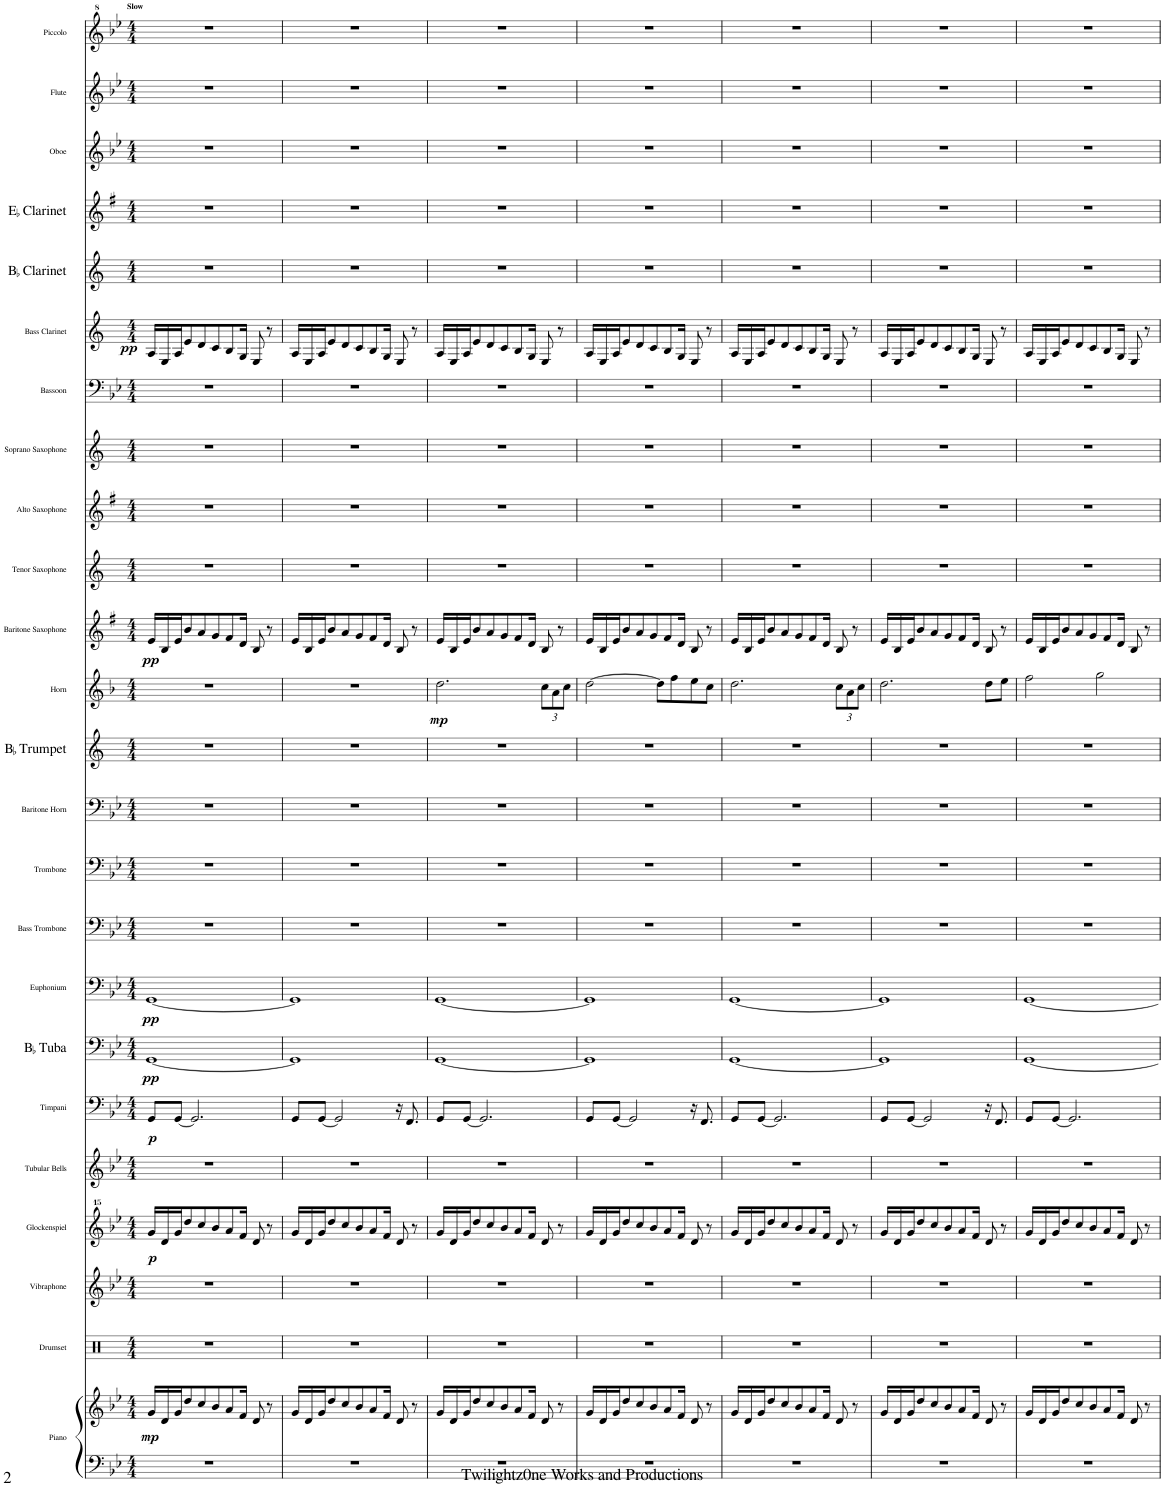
**kern	**kern	**dynam	**kern	**kern	**kern	**dynam	**kern	**kern	**dynam	**kern	**dynam	**kern	**dynam	**kern	**kern	**kern	**kern	**kern	**dynam	**kern	**dynam	**kern	**kern	**kern	**kern	**kern	**dynam	**kern	**kern	**kern	**kern	**kern
*part24	*part24	*part24	*part23	*part22	*part21	*part21	*part20	*part19	*part19	*part18	*part18	*part17	*part17	*part16	*part15	*part14	*part13	*part12	*part12	*part11	*part11	*part10	*part9	*part8	*part7	*part6	*part6	*part5	*part4	*part3	*part2	*part1
*staff25	*staff24	*staff24/25	*staff23	*staff22	*staff21	*staff21	*staff20	*staff19	*staff19	*staff18	*staff18	*staff17	*staff17	*staff16	*staff15	*staff14	*staff13	*staff12	*staff12	*staff11	*staff11	*staff10	*staff9	*staff8	*staff7	*staff6	*staff6	*staff5	*staff4	*staff3	*staff2	*staff1
*I"Piano	*	*	*I"Drumset	*I"Vibraphone	*I"Glockenspiel	*	*I"Tubular Bells	*I"Timpani	*	*I"BaccidentalFlat Tuba	*	*I"Euphonium	*	*I"Bass Trombone	*I"Trombone	*I"Baritone Horn	*I"BaccidentalFlat Trumpet	*I"Horn	*	*I"Baritone Saxophone	*	*I"Tenor Saxophone	*I"Alto Saxophone	*I"Soprano Saxophone	*I"Bassoon	*I"Bass Clarinet	*	*I"BaccidentalFlat Clarinet	*I"EaccidentalFlat Clarinet	*I"Oboe	*I"Flute	*I"Piccolo
*I'Pno.	*	*	*I'Drs.	*I'Vib.	*I'Glk.	*	*I'Tu. Be.	*I'Timp.	*	*I'BaccidentalFlat Tu.	*	*I'Eu.	*	*I'B. Trb.	*I'Trb.	*I'Bar. Hn.	*I'BaccidentalFlat Tpt.	*I'Hn.	*	*I'Bar. Sax.	*	*I'T. Sax.	*I'A. Sax.	*I'S. Sax.	*I'Bsn.	*I'B. Cl.	*	*I'BaccidentalFlat Cl.	*I'EaccidentalFlat Cl.	*I'Ob.	*I'Fl.	*I'Picc.
*clefF4	*clefG2	*	*clefX	*clefG2	*clefG^^2	*	*clefG2	*clefF4	*	*clefF4	*	*clefF4	*	*clefF4	*clefF4	*clefF4	*clefG2	*clefG2	*	*clefG2	*	*clefG2	*clefG2	*clefG2	*clefF4	*clefG2	*	*clefG2	*clefG2	*clefG2	*clefG2	*clefG^2
*	*	*	*	*	*	*	*	*	*	*	*	*	*	*	*	*Trd4c7	*Trd1c2	*Trd4c7	*	*Trd12c21	*	*Trd8c14	*Trd5c9	*Trd1c2	*	*Trd8c14	*	*Trd1c2	*Trd-2c-3	*	*	*Trd-7c-12
*k[b-e-]	*k[b-e-]	*	*k[]	*k[b-e-]	*k[b-e-]	*	*k[b-e-]	*k[b-e-]	*	*k[b-e-]	*	*k[b-e-]	*	*k[b-e-]	*k[b-e-]	*k[b-e-]	*k[]	*k[b-]	*	*k[f#]	*	*k[]	*k[f#]	*k[]	*k[b-e-]	*k[]	*	*k[]	*k[f#]	*k[b-e-]	*k[b-e-]	*k[b-e-]
*M4/4	*M4/4	*	*M4/4	*M4/4	*M4/4	*	*M4/4	*M4/4	*	*M4/4	*	*M4/4	*	*M4/4	*M4/4	*M4/4	*M4/4	*M4/4	*	*M4/4	*	*M4/4	*M4/4	*M4/4	*M4/4	*M4/4	*	*M4/4	*M4/4	*M4/4	*M4/4	*M4/4
=1	=1	=1	=1	=1	=1	=1	=1	=1	=1	=1	=1	=1	=1	=1	=1	=1	=1	=1	=1	=1	=1	=1	=1	=1	=1	=1	=1	=1	=1	=1	=1	=1
!	!	!	!	!	!	!	!	!	!	!	!	!	!	!	!	!	!	!	!	!	!	!	!	!	!	!	!	!	!	!	!	!LO:TX:a:B:t=Slow
!	!	!LO:DY:b	!	!	!	!LO:DY:b	!	!	!LO:DY:b	!	!LO:DY:b	!	!LO:DY:b	!	!	!	!	!	!	!	!LO:DY:b	!	!	!	!	!	!LO:DY:b	!	!	!	!	!
1r	16g/LL	mp	1r	1r	16ggg/LL	p	1r	8GG/L	p	[1GG	pp	[1GG	pp	1r	1r	1r	1r	1r	.	16e/LL	pp	1r	1r	1r	1r	16A/LL	pp	1r	1r	1r	1r	1r
.	16d/	.	.	.	16ddd/	.	.	.	.	.	.	.	.	.	.	.	.	.	.	16B/	.	.	.	.	.	16E/	.	.	.	.	.	.
.	16g/J	.	.	.	16ggg/J	.	.	[8GG/J	.	.	.	.	.	.	.	.	.	.	.	16e/J	.	.	.	.	.	16A/J	.	.	.	.	.	.
.	8dd/	.	.	.	8dddd/	.	.	.	.	.	.	.	.	.	.	.	.	.	.	8b/	.	.	.	.	.	8e/	.	.	.	.	.	.
.	.	.	.	.	.	.	.	2.GG/]	.	.	.	.	.	.	.	.	.	.	.	.	.	.	.	.	.	.	.	.	.	.	.	.
.	8cc/	.	.	.	8cccc/	.	.	.	.	.	.	.	.	.	.	.	.	.	.	8a/	.	.	.	.	.	8d/	.	.	.	.	.	.
.	8b-/	.	.	.	8bbb-/	.	.	.	.	.	.	.	.	.	.	.	.	.	.	8g/	.	.	.	.	.	8c/	.	.	.	.	.	.
.	8a/	.	.	.	8aaa/	.	.	.	.	.	.	.	.	.	.	.	.	.	.	8f#/	.	.	.	.	.	8B/	.	.	.	.	.	.
.	16f/Jk	.	.	.	16fff/Jk	.	.	.	.	.	.	.	.	.	.	.	.	.	.	16d/Jk	.	.	.	.	.	16G/Jk	.	.	.	.	.	.
.	8d/	.	.	.	8ddd/	.	.	.	.	.	.	.	.	.	.	.	.	.	.	8B/	.	.	.	.	.	8E/	.	.	.	.	.	.
.	8r	.	.	.	8r	.	.	.	.	.	.	.	.	.	.	.	.	.	.	8r	.	.	.	.	.	8r	.	.	.	.	.	.
=2	=2	=2	=2	=2	=2	=2	=2	=2	=2	=2	=2	=2	=2	=2	=2	=2	=2	=2	=2	=2	=2	=2	=2	=2	=2	=2	=2	=2	=2	=2	=2	=2
1r	16g/LL	.	1r	1r	16ggg/LL	.	1r	8GG/L	.	1GG]	.	1GG]	.	1r	1r	1r	1r	1r	.	16e/LL	.	1r	1r	1r	1r	16A/LL	.	1r	1r	1r	1r	1r
.	16d/	.	.	.	16ddd/	.	.	.	.	.	.	.	.	.	.	.	.	.	.	16B/	.	.	.	.	.	16E/	.	.	.	.	.	.
.	16g/J	.	.	.	16ggg/J	.	.	[8GG/J	.	.	.	.	.	.	.	.	.	.	.	16e/J	.	.	.	.	.	16A/J	.	.	.	.	.	.
.	8dd/	.	.	.	8dddd/	.	.	.	.	.	.	.	.	.	.	.	.	.	.	8b/	.	.	.	.	.	8e/	.	.	.	.	.	.
.	.	.	.	.	.	.	.	2GG/]	.	.	.	.	.	.	.	.	.	.	.	.	.	.	.	.	.	.	.	.	.	.	.	.
.	8cc/	.	.	.	8cccc/	.	.	.	.	.	.	.	.	.	.	.	.	.	.	8a/	.	.	.	.	.	8d/	.	.	.	.	.	.
.	8b-/	.	.	.	8bbb-/	.	.	.	.	.	.	.	.	.	.	.	.	.	.	8g/	.	.	.	.	.	8c/	.	.	.	.	.	.
.	8a/	.	.	.	8aaa/	.	.	.	.	.	.	.	.	.	.	.	.	.	.	8f#/	.	.	.	.	.	8B/	.	.	.	.	.	.
.	16f/Jk	.	.	.	16fff/Jk	.	.	.	.	.	.	.	.	.	.	.	.	.	.	16d/Jk	.	.	.	.	.	16G/Jk	.	.	.	.	.	.
.	8d/	.	.	.	8ddd/	.	.	16r	.	.	.	.	.	.	.	.	.	.	.	8B/	.	.	.	.	.	8E/	.	.	.	.	.	.
.	.	.	.	.	.	.	.	8.FF/	.	.	.	.	.	.	.	.	.	.	.	.	.	.	.	.	.	.	.	.	.	.	.	.
.	8r	.	.	.	8r	.	.	.	.	.	.	.	.	.	.	.	.	.	.	8r	.	.	.	.	.	8r	.	.	.	.	.	.
=3	=3	=3	=3	=3	=3	=3	=3	=3	=3	=3	=3	=3	=3	=3	=3	=3	=3	=3	=3	=3	=3	=3	=3	=3	=3	=3	=3	=3	=3	=3	=3	=3
!	!	!	!	!	!	!	!	!	!	!	!	!	!	!	!	!	!	!	!LO:DY:b	!	!	!	!	!	!	!	!	!	!	!	!	!
1r	16g/LL	.	1r	1r	16ggg/LL	.	1r	8GG/L	.	[1GG	.	[1GG	.	1r	1r	1r	1r	2.dd\	mp	16e/LL	.	1r	1r	1r	1r	16A/LL	.	1r	1r	1r	1r	1r
.	16d/	.	.	.	16ddd/	.	.	.	.	.	.	.	.	.	.	.	.	.	.	16B/	.	.	.	.	.	16E/	.	.	.	.	.	.
.	16g/J	.	.	.	16ggg/J	.	.	[8GG/J	.	.	.	.	.	.	.	.	.	.	.	16e/J	.	.	.	.	.	16A/J	.	.	.	.	.	.
.	8dd/	.	.	.	8dddd/	.	.	.	.	.	.	.	.	.	.	.	.	.	.	8b/	.	.	.	.	.	8e/	.	.	.	.	.	.
.	.	.	.	.	.	.	.	2.GG/]	.	.	.	.	.	.	.	.	.	.	.	.	.	.	.	.	.	.	.	.	.	.	.	.
.	8cc/	.	.	.	8cccc/	.	.	.	.	.	.	.	.	.	.	.	.	.	.	8a/	.	.	.	.	.	8d/	.	.	.	.	.	.
.	8b-/	.	.	.	8bbb-/	.	.	.	.	.	.	.	.	.	.	.	.	.	.	8g/	.	.	.	.	.	8c/	.	.	.	.	.	.
.	8a/	.	.	.	8aaa/	.	.	.	.	.	.	.	.	.	.	.	.	.	.	8f#/	.	.	.	.	.	8B/	.	.	.	.	.	.
.	16f/Jk	.	.	.	16fff/Jk	.	.	.	.	.	.	.	.	.	.	.	.	.	.	16d/Jk	.	.	.	.	.	16G/Jk	.	.	.	.	.	.
*	*	*	*	*	*	*	*	*	*	*	*	*	*	*	*	*	*	*Xbrackettup	*	*	*	*	*	*	*	*	*	*	*	*	*	*
.	8d/	.	.	.	8ddd/	.	.	.	.	.	.	.	.	.	.	.	.	12cc\L	.	8B/	.	.	.	.	.	8E/	.	.	.	.	.	.
.	.	.	.	.	.	.	.	.	.	.	.	.	.	.	.	.	.	12a\	.	.	.	.	.	.	.	.	.	.	.	.	.	.
.	8r	.	.	.	8r	.	.	.	.	.	.	.	.	.	.	.	.	.	.	8r	.	.	.	.	.	8r	.	.	.	.	.	.
.	.	.	.	.	.	.	.	.	.	.	.	.	.	.	.	.	.	12cc\J	.	.	.	.	.	.	.	.	.	.	.	.	.	.
=4	=4	=4	=4	=4	=4	=4	=4	=4	=4	=4	=4	=4	=4	=4	=4	=4	=4	=4	=4	=4	=4	=4	=4	=4	=4	=4	=4	=4	=4	=4	=4	=4
1r	16g/LL	.	1r	1r	16ggg/LL	.	1r	8GG/L	.	1GG]	.	1GG]	.	1r	1r	1r	1r	[2dd\	.	16e/LL	.	1r	1r	1r	1r	16A/LL	.	1r	1r	1r	1r	1r
.	16d/	.	.	.	16ddd/	.	.	.	.	.	.	.	.	.	.	.	.	.	.	16B/	.	.	.	.	.	16E/	.	.	.	.	.	.
.	16g/J	.	.	.	16ggg/J	.	.	[8GG/J	.	.	.	.	.	.	.	.	.	.	.	16e/J	.	.	.	.	.	16A/J	.	.	.	.	.	.
.	8dd/	.	.	.	8dddd/	.	.	.	.	.	.	.	.	.	.	.	.	.	.	8b/	.	.	.	.	.	8e/	.	.	.	.	.	.
.	.	.	.	.	.	.	.	2GG/]	.	.	.	.	.	.	.	.	.	.	.	.	.	.	.	.	.	.	.	.	.	.	.	.
.	8cc/	.	.	.	8cccc/	.	.	.	.	.	.	.	.	.	.	.	.	.	.	8a/	.	.	.	.	.	8d/	.	.	.	.	.	.
.	8b-/	.	.	.	8bbb-/	.	.	.	.	.	.	.	.	.	.	.	.	.	.	8g/	.	.	.	.	.	8c/	.	.	.	.	.	.
.	.	.	.	.	.	.	.	.	.	.	.	.	.	.	.	.	.	8dd\L]	.	.	.	.	.	.	.	.	.	.	.	.	.	.
.	8a/	.	.	.	8aaa/	.	.	.	.	.	.	.	.	.	.	.	.	.	.	8f#/	.	.	.	.	.	8B/	.	.	.	.	.	.
.	.	.	.	.	.	.	.	.	.	.	.	.	.	.	.	.	.	8ff\	.	.	.	.	.	.	.	.	.	.	.	.	.	.
.	16f/Jk	.	.	.	16fff/Jk	.	.	.	.	.	.	.	.	.	.	.	.	.	.	16d/Jk	.	.	.	.	.	16G/Jk	.	.	.	.	.	.
.	8d/	.	.	.	8ddd/	.	.	16r	.	.	.	.	.	.	.	.	.	8ee\	.	8B/	.	.	.	.	.	8E/	.	.	.	.	.	.
.	.	.	.	.	.	.	.	8.FF/	.	.	.	.	.	.	.	.	.	.	.	.	.	.	.	.	.	.	.	.	.	.	.	.
.	8r	.	.	.	8r	.	.	.	.	.	.	.	.	.	.	.	.	8cc\J	.	8r	.	.	.	.	.	8r	.	.	.	.	.	.
=5	=5	=5	=5	=5	=5	=5	=5	=5	=5	=5	=5	=5	=5	=5	=5	=5	=5	=5	=5	=5	=5	=5	=5	=5	=5	=5	=5	=5	=5	=5	=5	=5
1r	16g/LL	.	1r	1r	16ggg/LL	.	1r	8GG/L	.	[1GG	.	[1GG	.	1r	1r	1r	1r	2.dd\	.	16e/LL	.	1r	1r	1r	1r	16A/LL	.	1r	1r	1r	1r	1r
.	16d/	.	.	.	16ddd/	.	.	.	.	.	.	.	.	.	.	.	.	.	.	16B/	.	.	.	.	.	16E/	.	.	.	.	.	.
.	16g/J	.	.	.	16ggg/J	.	.	[8GG/J	.	.	.	.	.	.	.	.	.	.	.	16e/J	.	.	.	.	.	16A/J	.	.	.	.	.	.
.	8dd/	.	.	.	8dddd/	.	.	.	.	.	.	.	.	.	.	.	.	.	.	8b/	.	.	.	.	.	8e/	.	.	.	.	.	.
.	.	.	.	.	.	.	.	2.GG/]	.	.	.	.	.	.	.	.	.	.	.	.	.	.	.	.	.	.	.	.	.	.	.	.
.	8cc/	.	.	.	8cccc/	.	.	.	.	.	.	.	.	.	.	.	.	.	.	8a/	.	.	.	.	.	8d/	.	.	.	.	.	.
.	8b-/	.	.	.	8bbb-/	.	.	.	.	.	.	.	.	.	.	.	.	.	.	8g/	.	.	.	.	.	8c/	.	.	.	.	.	.
.	8a/	.	.	.	8aaa/	.	.	.	.	.	.	.	.	.	.	.	.	.	.	8f#/	.	.	.	.	.	8B/	.	.	.	.	.	.
.	16f/Jk	.	.	.	16fff/Jk	.	.	.	.	.	.	.	.	.	.	.	.	.	.	16d/Jk	.	.	.	.	.	16G/Jk	.	.	.	.	.	.
.	8d/	.	.	.	8ddd/	.	.	.	.	.	.	.	.	.	.	.	.	12cc\L	.	8B/	.	.	.	.	.	8E/	.	.	.	.	.	.
.	.	.	.	.	.	.	.	.	.	.	.	.	.	.	.	.	.	12a\	.	.	.	.	.	.	.	.	.	.	.	.	.	.
.	8r	.	.	.	8r	.	.	.	.	.	.	.	.	.	.	.	.	.	.	8r	.	.	.	.	.	8r	.	.	.	.	.	.
.	.	.	.	.	.	.	.	.	.	.	.	.	.	.	.	.	.	12cc\J	.	.	.	.	.	.	.	.	.	.	.	.	.	.
=6	=6	=6	=6	=6	=6	=6	=6	=6	=6	=6	=6	=6	=6	=6	=6	=6	=6	=6	=6	=6	=6	=6	=6	=6	=6	=6	=6	=6	=6	=6	=6	=6
1r	16g/LL	.	1r	1r	16ggg/LL	.	1r	8GG/L	.	1GG]	.	1GG]	.	1r	1r	1r	1r	2.dd\	.	16e/LL	.	1r	1r	1r	1r	16A/LL	.	1r	1r	1r	1r	1r
.	16d/	.	.	.	16ddd/	.	.	.	.	.	.	.	.	.	.	.	.	.	.	16B/	.	.	.	.	.	16E/	.	.	.	.	.	.
.	16g/J	.	.	.	16ggg/J	.	.	[8GG/J	.	.	.	.	.	.	.	.	.	.	.	16e/J	.	.	.	.	.	16A/J	.	.	.	.	.	.
.	8dd/	.	.	.	8dddd/	.	.	.	.	.	.	.	.	.	.	.	.	.	.	8b/	.	.	.	.	.	8e/	.	.	.	.	.	.
.	.	.	.	.	.	.	.	2GG/]	.	.	.	.	.	.	.	.	.	.	.	.	.	.	.	.	.	.	.	.	.	.	.	.
.	8cc/	.	.	.	8cccc/	.	.	.	.	.	.	.	.	.	.	.	.	.	.	8a/	.	.	.	.	.	8d/	.	.	.	.	.	.
.	8b-/	.	.	.	8bbb-/	.	.	.	.	.	.	.	.	.	.	.	.	.	.	8g/	.	.	.	.	.	8c/	.	.	.	.	.	.
.	8a/	.	.	.	8aaa/	.	.	.	.	.	.	.	.	.	.	.	.	.	.	8f#/	.	.	.	.	.	8B/	.	.	.	.	.	.
.	16f/Jk	.	.	.	16fff/Jk	.	.	.	.	.	.	.	.	.	.	.	.	.	.	16d/Jk	.	.	.	.	.	16G/Jk	.	.	.	.	.	.
.	8d/	.	.	.	8ddd/	.	.	16r	.	.	.	.	.	.	.	.	.	8dd\L	.	8B/	.	.	.	.	.	8E/	.	.	.	.	.	.
.	.	.	.	.	.	.	.	8.FF/	.	.	.	.	.	.	.	.	.	.	.	.	.	.	.	.	.	.	.	.	.	.	.	.
.	8r	.	.	.	8r	.	.	.	.	.	.	.	.	.	.	.	.	8ee\J	.	8r	.	.	.	.	.	8r	.	.	.	.	.	.
=7	=7	=7	=7	=7	=7	=7	=7	=7	=7	=7	=7	=7	=7	=7	=7	=7	=7	=7	=7	=7	=7	=7	=7	=7	=7	=7	=7	=7	=7	=7	=7	=7
1r	16g/LL	.	1r	1r	16ggg/LL	.	1r	8GG/L	.	[1GG	.	[1GG	.	1r	1r	1r	1r	2ff\	.	16e/LL	.	1r	1r	1r	1r	16A/LL	.	1r	1r	1r	1r	1r
.	16d/	.	.	.	16ddd/	.	.	.	.	.	.	.	.	.	.	.	.	.	.	16B/	.	.	.	.	.	16E/	.	.	.	.	.	.
.	16g/J	.	.	.	16ggg/J	.	.	[8GG/J	.	.	.	.	.	.	.	.	.	.	.	16e/J	.	.	.	.	.	16A/J	.	.	.	.	.	.
.	8dd/	.	.	.	8dddd/	.	.	.	.	.	.	.	.	.	.	.	.	.	.	8b/	.	.	.	.	.	8e/	.	.	.	.	.	.
.	.	.	.	.	.	.	.	2.GG/]	.	.	.	.	.	.	.	.	.	.	.	.	.	.	.	.	.	.	.	.	.	.	.	.
.	8cc/	.	.	.	8cccc/	.	.	.	.	.	.	.	.	.	.	.	.	.	.	8a/	.	.	.	.	.	8d/	.	.	.	.	.	.
.	8b-/	.	.	.	8bbb-/	.	.	.	.	.	.	.	.	.	.	.	.	.	.	8g/	.	.	.	.	.	8c/	.	.	.	.	.	.
.	.	.	.	.	.	.	.	.	.	.	.	.	.	.	.	.	.	2gg\	.	.	.	.	.	.	.	.	.	.	.	.	.	.
.	8a/	.	.	.	8aaa/	.	.	.	.	.	.	.	.	.	.	.	.	.	.	8f#/	.	.	.	.	.	8B/	.	.	.	.	.	.
.	16f/Jk	.	.	.	16fff/Jk	.	.	.	.	.	.	.	.	.	.	.	.	.	.	16d/Jk	.	.	.	.	.	16G/Jk	.	.	.	.	.	.
.	8d/	.	.	.	8ddd/	.	.	.	.	.	.	.	.	.	.	.	.	.	.	8B/	.	.	.	.	.	8E/	.	.	.	.	.	.
.	8r	.	.	.	8r	.	.	.	.	.	.	.	.	.	.	.	.	.	.	8r	.	.	.	.	.	8r	.	.	.	.	.	.
=	=	=	=	=	=	=	=	=	=	=	=	=	=	=	=	=	=	=	=	=	=	=	=	=	=	=	=	=	=	=	=	=
*-	*-	*-	*-	*-	*-	*-	*-	*-	*-	*-	*-	*-	*-	*-	*-	*-	*-	*-	*-	*-	*-	*-	*-	*-	*-	*-	*-	*-	*-	*-	*-	*-
